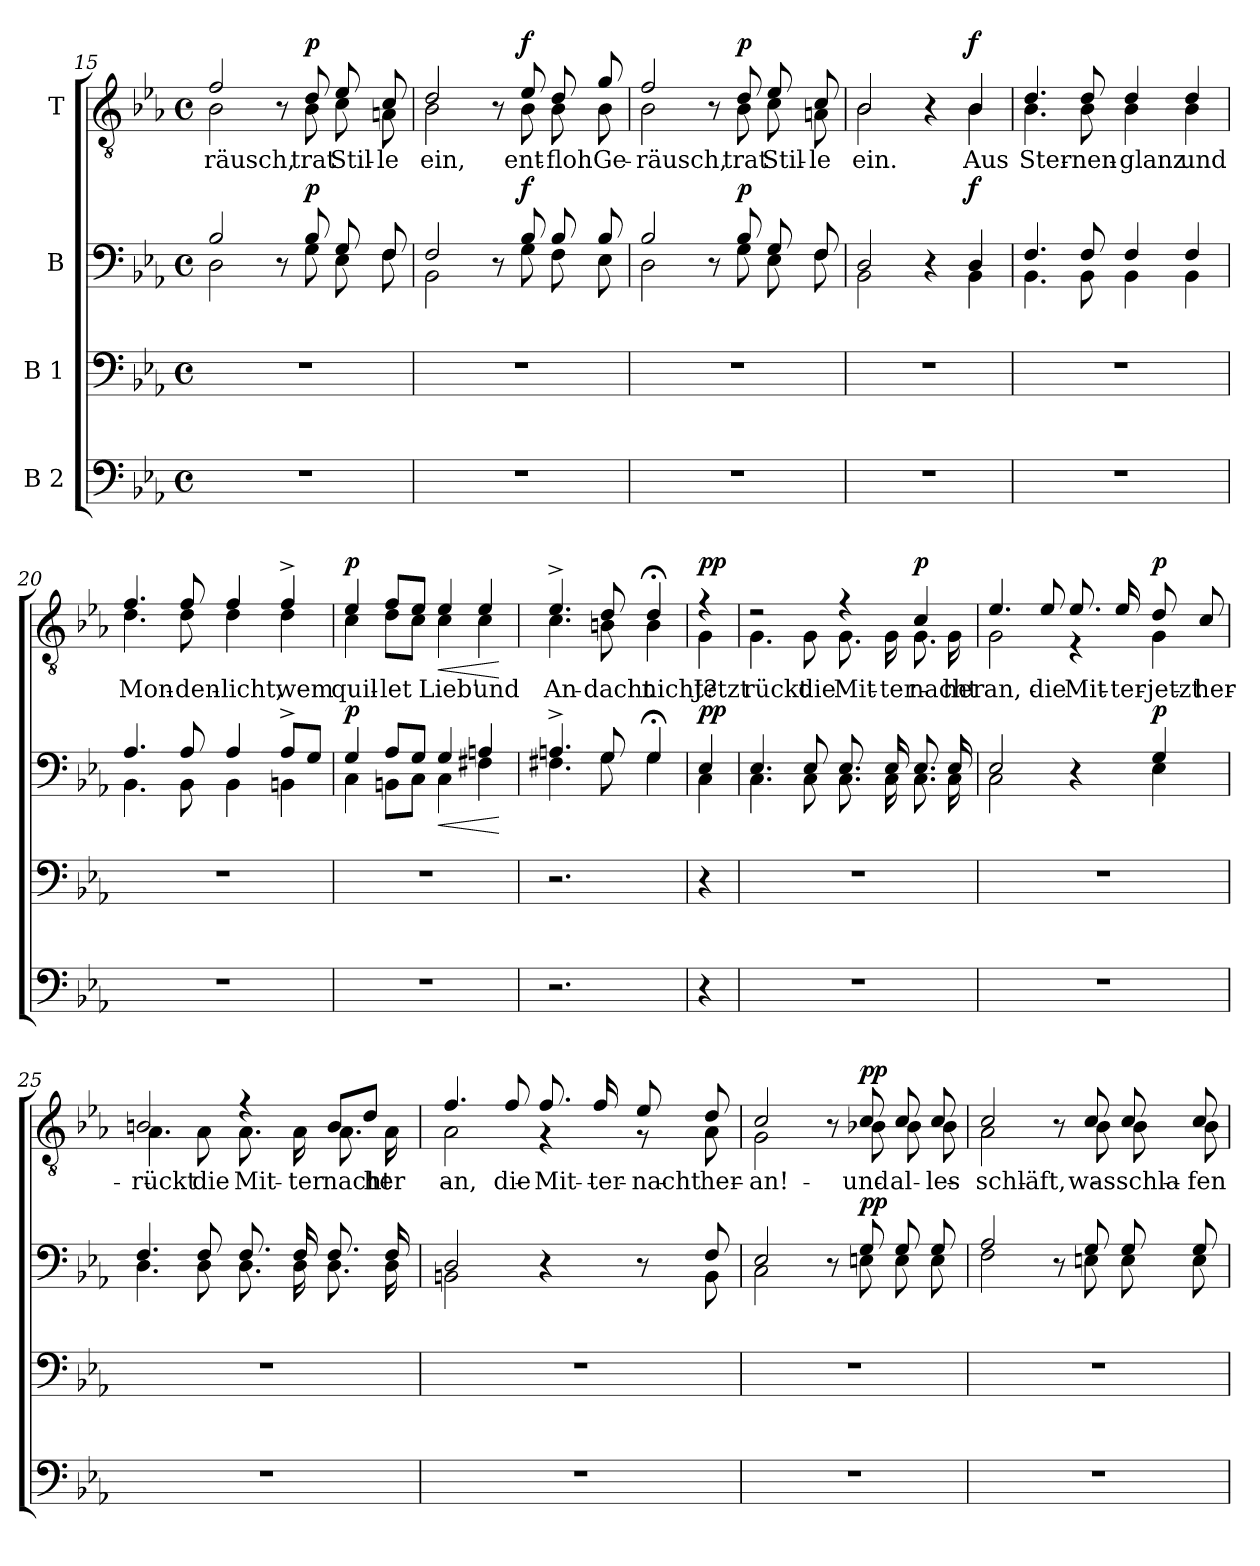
**kern	**kern	**kern	**dynam	**kern	**text	**dynam
*part4	*part3	*part2	*part2	*part1	*part1	*part1
*staff4	*staff3	*staff2	*staff2	*staff1	*staff1	*staff1
*I"B 2	*I"B 1	*I"B	*	*I"T	*	*
!!LO:PB:g=z
*clefF4	*clefF4	*clefF4	*	*clefGv2	*	*
*k[b-e-a-]	*k[b-e-a-]	*k[b-e-a-]	*	*k[b-e-a-]	*	*
*M4/4	*M4/4	*M4/4	*	*M4/4	*	*
*met(c)	*met(c)	*met(c)	*	*met(c)	*	*
=15	=15	=15	=15	=15	=15	=15
*	*	*^	*	*^	*	*
!	!	!	!	!	!	!	!LO:LY:b	!
1r	1r	2B-/	2D\	.	2f/	2B-\	-räusch,	.
.	.	8r	8ryy	.	8r	8ryy	.	.
!	!	!	!	!LO:DY:a	!	!	!LO:LY:b	!LO:DY:a
.	.	8B-/	8G\	p	8d/	8B-\	trat	p
!	!	!	!	!	!	!	!LO:LY:b	!
.	.	8G/	8E-\	.	8e-/	8c\	Stil-	.
!	!	!	!	!	!	!	!LO:LY:b	!
.	.	8F/	8F\	.	8c/	8An\	-le	.
=16	=16	=16	=16	=16	=16	=16	=16	=16
!	!	!	!	!	!	!	!LO:LY:b	!
1r	1r	2F/	2BB-\	.	2d/	2B-\	ein,	.
.	.	8r	8ryy	.	8r	8ryy	.	.
!	!	!	!	!LO:DY:a	!	!	!LO:LY:b	!LO:DY:a
.	.	8B-/	8G\	f	8e-/	8B-\	ent-	f
!	!	!	!	!	!	!	!LO:LY:b	!
.	.	8B-/	8F\	.	8d/	8B-\	-floh	.
!	!	!	!	!	!	!	!LO:LY:b	!
.	.	8B-/	8E-\	.	8g/	8B-\	Ge-	.
=17	=17	=17	=17	=17	=17	=17	=17	=17
!	!	!	!	!	!	!	!LO:LY:b	!
1r	1r	2B-/	2D\	.	2f/	2B-\	-räusch,	.
.	.	8r	8ryy	.	8r	8ryy	.	.
!	!	!	!	!LO:DY:a	!	!	!LO:LY:b	!LO:DY:a
.	.	8B-/	8G\	p	8d/	8B-\	trat	p
!	!	!	!	!	!	!	!LO:LY:b	!
.	.	8G/	8E-\	.	8e-/	8c\	Stil-	.
!	!	!	!	!	!	!	!LO:LY:b	!
.	.	8F/	8F\	.	8c/	8An\	-le	.
=18	=18	=18	=18	=18	=18	=18	=18	=18
!	!	!	!	!	!	!	!LO:LY:b	!
1r	1r	2D/	2BB-\	.	2B-/	2B-\	ein.	.
.	.	4r	4ryy	.	4r	4ryy	.	.
!	!	!	!	!LO:DY:a	!	!	!LO:LY:b	!LO:DY:a
.	.	4D/	4BB-\	f	4B-/	4B-\	Aus	f
!!LO:LB:g=z	!!
=19	=19	=19	=19	=19	=19	=19	=19	=19
!	!	!	!	!	!	!	!LO:LY:b	!
1r	1r	4.F/	4.BB-\	.	4.d/	4.B-\	Ster-	.
!	!	!	!	!	!	!	!LO:LY:b	!
.	.	8F/	8BB-\	.	8d/	8B-\	-nen-	.
!	!	!	!	!	!	!	!LO:LY:b	!
.	.	4F/	4BB-\	.	4d/	4B-\	-glanz	.
!	!	!	!	!	!	!	!LO:LY:b	!
.	.	4F/	4BB-\	.	4d/	4B-\	und	.
=20	=20	=20	=20	=20	=20	=20	=20	=20
!	!	!	!	!	!	!	!LO:LY:b	!
1r	1r	4.A-/	4.BB-\	.	4.f/	4.d\	Mon-	.
!	!	!	!	!	!	!	!LO:LY:b	!
.	.	8A-/	8BB-\	.	8f/	8d\	-den-	.
!	!	!	!	!	!	!	!LO:LY:b	!
.	.	4A-/	4BB-\	.	4f/	4d\	-licht,	.
!	!	!	!	!	!	!	!LO:LY:b	!
.	.	8A-^/L	4BBn\	.	4f^/	4d\	wem	.
.	.	8G/J	.	.	.	.	.	.
=21	=21	=21	=21	=21	=21	=21	=21	=21
!	!	!	!	!LO:DY:a	!	!	!LO:LY:b	!LO:DY:a
1r	1r	4G/	4C\	p	4e-/	4c\	quil-	p
!	!	!	!	!	!	!	!LO:LY:b	!
.	.	8A-/L	8BBn\L	.	8f/L	8d\L	-let	.
.	.	8G/J	8C\J	.	8e-/J	8c\J	.	.
!	!	!	!	!LO:HP:b	!	!	!LO:LY:b	!LO:HP:b
.	.	4G/	4C\	<	4e-/	4c\	Lieb'	<
!	!	!	!	!	!	!	!LO:LY:b	!
.	.	4An/	4F#X\	.	4e-/	4c\	und	.
*	*	*v	*v	*	*	*	*	*
*	*	*	*	*v	*v	*	*
.	.	.	[	.	.	[
=22	=22	=22	=22	=22	=22	=22
*	*	*^	*	*^	*	*
!	!	!	!	!	!	!	!LO:LY:b	!
2.r	2.r	4.An^/	4.F#X\	.	4.e-^/	4.c\	An-	.
!	!	!	!	!	!	!	!LO:LY:b	!
.	.	8G/	8G\	.	8d/	8Bn\	-dacht	.
!	!	!	!	!	!	!	!LO:LY:b	!
.	.	4G;</	4G\	.	4d;</	4B\	nicht?	.
!!LO:LB:g=z	!!
=22X1	=22X1	=22X1	=22X1	=22X1	=22X1	=22X1	=22X1	=22X1
!	!	!	!	!LO:DY:a	!	!	!LO:LY:b	!LO:DY:b
4r	4r	4E-/	4C\	pp	4r	4G\	Jetzt	pp
=23	=23	=23	=23	=23	=23	=23	=23	=23
!	!	!	!	!	!	!	!LO:LY:b	!
1r	1r	4.E-/	4.C\	.	2r	4.G\	rückt	.
!	!	!	!	!	!	!	!LO:LY:b	!
.	.	8E-/	8C\	.	.	8G\	die	.
!	!	!	!	!	!	!	!LO:LY:b	!
.	.	8.E-/	8.C\	.	4r	8.G\	Mit-	.
!	!	!	!	!	!	!	!LO:LY:b	!
.	.	16E-/	16C\	.	.	16G\	-ter-	.
!	!	!	!	!	!	!	!LO:LY:b	!
!	!	!	!	!	!	!	!LO:LY:b	!LO:DY:a
.	.	8.E-/	8.C\	.	4c/	8.G\	-nacht	p
!	!	!	!	!	!	!	!LO:LY:b	!
.	.	16E-/	16C\	.	.	16G\	her-	.
=24	=24	=24	=24	=24	=24	=24	=24	=24
!	!	!	!	!	!	!	!LO:LY:b	!
!	!	!	!	!	!	!	!LO:LY:b	!
1r	1r	2E-/	2C\	.	4.e-/	2G\	-an,	.
!	!	!	!	!	!	!	!LO:LY:b	!
.	.	.	.	.	8e-/	.	die	.
!	!	!	!	!	!	!	!LO:LY:b	!
.	.	4r	4ryy	.	8.e-/	4r	Mit-	.
!	!	!	!	!	!	!	!LO:LY:b	!
.	.	.	.	.	16e-/	.	-ter-	.
!	!	!	!	!	!	!	!LO:LY:b	!
!	!	!	!	!LO:DY:a	!	!	!LO:LY:b	!LO:DY:b
.	.	4G/	4E-\	p	8d/	4G\	jetzt	p
!	!	!	!	!	!	!	!LO:LY:b	!
.	.	.	.	.	8c/	.	her-	.
!!LO:LB:g=z	!!
=25	=25	=25	=25	=25	=25	=25	=25	=25
!	!	!	!	!	!	!	!LO:LY:b	!
!	!	!	!	!	!	!	!LO:LY:b	!
1r	1r	4.F/	4.D\	.	2Bn/	4.A-\	rückt	.
!	!	!	!	!	!	!	!LO:LY:b	!
.	.	8F/	8D\	.	.	8A-\	die	.
!	!	!	!	!	!	!	!LO:LY:b	!
.	.	8.F/	8.D\	.	4r	8.A-\	Mit-	.
!	!	!	!	!	!	!	!LO:LY:b	!
.	.	16F/	16D\	.	.	16A-\	-ter	.
!	!	!	!	!	!	!	!LO:LY:b	!
!	!	!	!	!	!	!	!LO:LY:b	!
.	.	8.F/	8.D\	.	8B/L	8.A-\	nacht	.
.	.	.	.	.	8d/J	.	.	.
!	!	!	!	!	!	!	!LO:LY:b	!
.	.	16F/	16D\	.	.	16A-\	her-	.
=26	=26	=26	=26	=26	=26	=26	=26	=26
!	!	!	!	!	!	!	!LO:LY:b	!
!	!	!	!	!	!	!	!LO:LY:b	!
1r	1r	2D/	2BBn\	.	4.f/	2A-\	-an,	.
!	!	!	!	!	!	!	!LO:LY:b	!
.	.	.	.	.	8f/	.	die	.
!	!	!	!	!	!	!	!LO:LY:b	!
.	.	4r	4ryy	.	8.f/	4r	Mit-	.
!	!	!	!	!	!	!	!LO:LY:b	!
.	.	.	.	.	16f/	.	-ter-	.
!	!	!	!	!	!	!	!LO:LY:b	!
.	.	8r	8ryy	.	8e-/	8r	-nacht	.
!	!	!	!	!	!	!	!LO:LY:b	!
!	!	!	!	!	!	!	!LO:LY:b	!
.	.	8F/	8BB\	.	8d/	8A-\	her-	.
=27	=27	=27	=27	=27	=27	=27	=27	=27
!	!	!	!	!	!	!	!LO:LY:b	!
!	!	!	!	!	!	!	!LO:LY:b	!
1r	1r	2E-/	2C\	.	2c/	2G\	-an!	.
.	.	8r	8ryy	.	8r	8ryy	.	.
!	!	!	!	!LO:DY:a	!	!	!LO:LY:b	!LO:DY:a
.	.	8G/	8En\	pp	8c/	8B-X\	und	pp
!	!	!	!	!	!	!	!LO:LY:b	!
.	.	8G/	8E\	.	8c/	8B-\	al-	.
!	!	!	!	!	!	!	!LO:LY:b	!
.	.	8G/	8E\	.	8c/	8B-\	-les	.
!!LO:LB:g=z	!!
=28	=28	=28	=28	=28	=28	=28	=28	=28
!	!	!	!	!	!	!	!LO:LY:b	!
1r	1r	2A-/	2F\	.	2c/	2A-\	schläft,	.
.	.	8r	8ryy	.	8r	8ryy	.	.
!	!	!	!	!	!	!	!LO:LY:b	!
.	.	8G/	8En\	.	8c/	8B-\	was	.
!	!	!	!	!	!	!	!LO:LY:b	!
.	.	8G/	8E\	.	8c/	8B-\	schla-	.
!	!	!	!	!	!	!	!LO:LY:b	!
.	.	8G/	8E\	.	8c/	8B-\	-fen	.
*	*	*v	*v	*	*	*	*	*
*	*	*	*	*v	*v	*	*
=	=	=	=	=	=	=
*-	*-	*-	*-	*-	*-	*-
